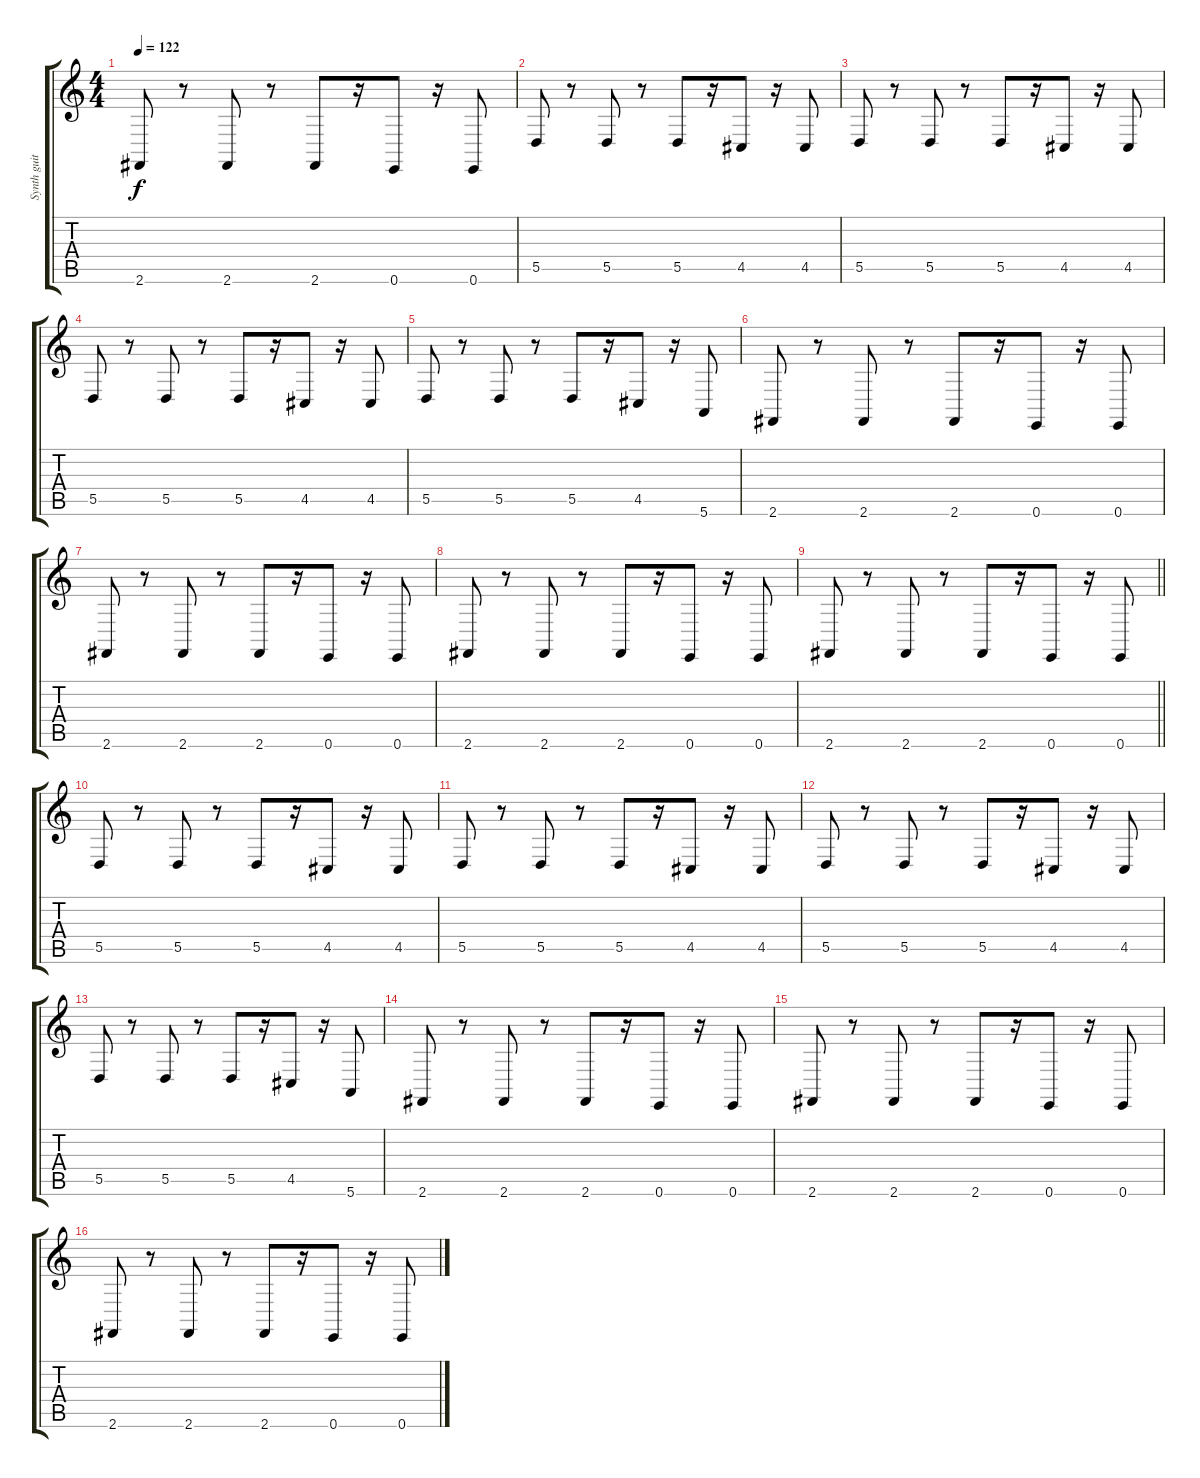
\track ("Synth guitar" "Synth guit") {instrument lead2sawtooth}
\staff {score tabs}
\tuning (E4 B3 G3 D3 A2 E2) {hide}
\ts (4 4)
\tempo 122
\clef g2
\ks c
2.6.8{dy f} r.8 2.6.8 r.8 2.6.8 r.16 0.6.8 r.16 0.6.8 |
5.5.8 r.8 5.5.8 r.8 5.5.8 r.16 4.5.8 r.16 4.5.8 |
5.5.8 r.8 5.5.8 r.8 5.5.8 r.16 4.5.8 r.16 4.5.8 |
5.5.8 r.8 5.5.8 r.8 5.5.8 r.16 4.5.8 r.16 4.5.8 |
5.5.8 r.8 5.5.8 r.8 5.5.8 r.16 4.5.8 r.16 5.6.8 |
2.6.8 r.8 2.6.8 r.8 2.6.8 r.16 0.6.8 r.16 0.6.8 |
2.6.8 r.8 2.6.8 r.8 2.6.8 r.16 0.6.8 r.16 0.6.8 |
2.6.8 r.8 2.6.8 r.8 2.6.8 r.16 0.6.8 r.16 0.6.8 |
\barLineRight lightlight
2.6.8 r.8 2.6.8 r.8 2.6.8 r.16 0.6.8 r.16 0.6.8 |
\section ("" "")
5.5.8{volume 12 instrument lead2sawtooth} r.8 5.5.8 r.8 5.5.8 r.16 4.5.8 r.16 4.5.8 |
5.5.8 r.8 5.5.8 r.8 5.5.8 r.16 4.5.8 r.16 4.5.8 |
5.5.8 r.8 5.5.8 r.8 5.5.8 r.16 4.5.8 r.16 4.5.8 |
5.5.8 r.8 5.5.8 r.8 5.5.8 r.16 4.5.8 r.16 5.6.8 |
2.6.8 r.8 2.6.8 r.8 2.6.8 r.16 0.6.8 r.16 0.6.8 |
2.6.8 r.8 2.6.8 r.8 2.6.8 r.16 0.6.8 r.16 0.6.8 |
2.6.8 r.8 2.6.8 r.8 2.6.8 r.16 0.6.8 r.16 0.6.8
